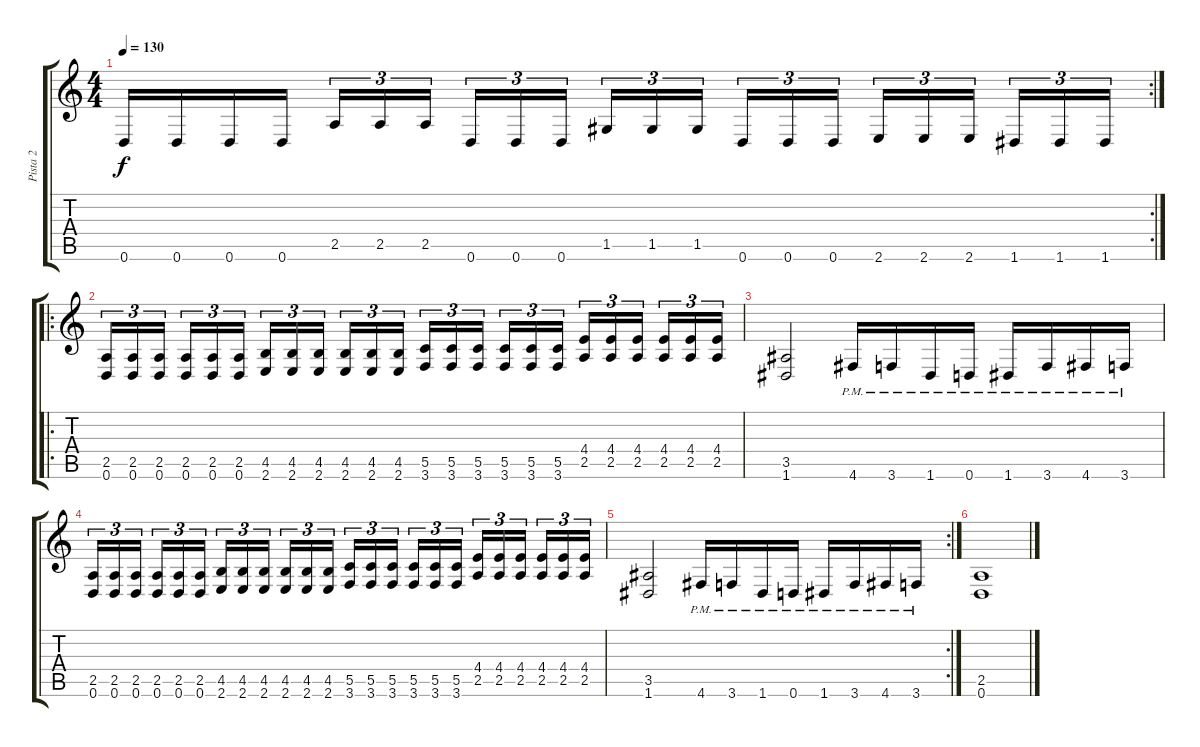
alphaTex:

\track ("Pista 2" "Pista 2") {instrument distortionguitar}
\staff {score tabs}
\tuning (D4 A3 F3 C3 G2 D2) {hide}
\rc 2
\ts (4 4)
\tempo 130
\clef g2
\ks c
0.6.16{dy f} 0.6.16 0.6.16 0.6.16 2.5.16{tu (3 2)} 2.5.16{tu (3 2)} 2.5.16{tu (3 2)} 0.6.16{tu (3 2)} 0.6.16{tu (3 2)} 0.6.16{tu (3 2)} 1.5.16{tu (3 2)} 1.5.16{tu (3 2)} 1.5.16{tu (3 2)} 0.6.16{tu (3 2)} 0.6.16{tu (3 2)} 0.6.16{tu (3 2)} 2.6.16{tu (3 2)} 2.6.16{tu (3 2)} 2.6.16{tu (3 2)} 1.6.16{tu (3 2)} 1.6.16{tu (3 2)} 1.6.16{tu (3 2)} |
\ro
(2.5 0.6).16{tu (3 2)} (2.5 0.6).16{tu (3 2)} (2.5 0.6).16{tu (3 2)} (2.5 0.6).16{tu (3 2)} (2.5 0.6).16{tu (3 2)} (2.5 0.6).16{tu (3 2)} (4.5 2.6).16{tu (3 2)} (4.5 2.6).16{tu (3 2)} (4.5 2.6).16{tu (3 2)} (4.5 2.6).16{tu (3 2)} (4.5 2.6).16{tu (3 2)} (4.5 2.6).16{tu (3 2)} (5.5 3.6).16{tu (3 2)} (5.5 3.6).16{tu (3 2)} (5.5 3.6).16{tu (3 2)} (5.5 3.6).16{tu (3 2)} (5.5 3.6).16{tu (3 2)} (5.5 3.6).16{tu (3 2)} (4.4 2.5).16{tu (3 2)} (4.4 2.5).16{tu (3 2)} (4.4 2.5).16{tu (3 2)} (4.4 2.5).16{tu (3 2)} (4.4 2.5).16{tu (3 2)} (4.4 2.5).16{tu (3 2)} |
(3.5 1.6).2 4.6{pm}.16 3.6{pm}.16 1.6{pm}.16 0.6{pm}.16 1.6{pm}.16 3.6{pm}.16 4.6{pm}.16 3.6{pm}.16 |
(2.5 0.6).16{tu (3 2)} (2.5 0.6).16{tu (3 2)} (2.5 0.6).16{tu (3 2)} (2.5 0.6).16{tu (3 2)} (2.5 0.6).16{tu (3 2)} (2.5 0.6).16{tu (3 2)} (4.5 2.6).16{tu (3 2)} (4.5 2.6).16{tu (3 2)} (4.5 2.6).16{tu (3 2)} (4.5 2.6).16{tu (3 2)} (4.5 2.6).16{tu (3 2)} (4.5 2.6).16{tu (3 2)} (5.5 3.6).16{tu (3 2)} (5.5 3.6).16{tu (3 2)} (5.5 3.6).16{tu (3 2)} (5.5 3.6).16{tu (3 2)} (5.5 3.6).16{tu (3 2)} (5.5 3.6).16{tu (3 2)} (4.4 2.5).16{tu (3 2)} (4.4 2.5).16{tu (3 2)} (4.4 2.5).16{tu (3 2)} (4.4 2.5).16{tu (3 2)} (4.4 2.5).16{tu (3 2)} (4.4 2.5).16{tu (3 2)} |
\rc 2
(3.5 1.6).2 4.6{pm}.16 3.6{pm}.16 1.6{pm}.16 0.6{pm}.16 1.6{pm}.16 3.6{pm}.16 4.6{pm}.16 3.6{pm}.16 |
(2.5 0.6).1
